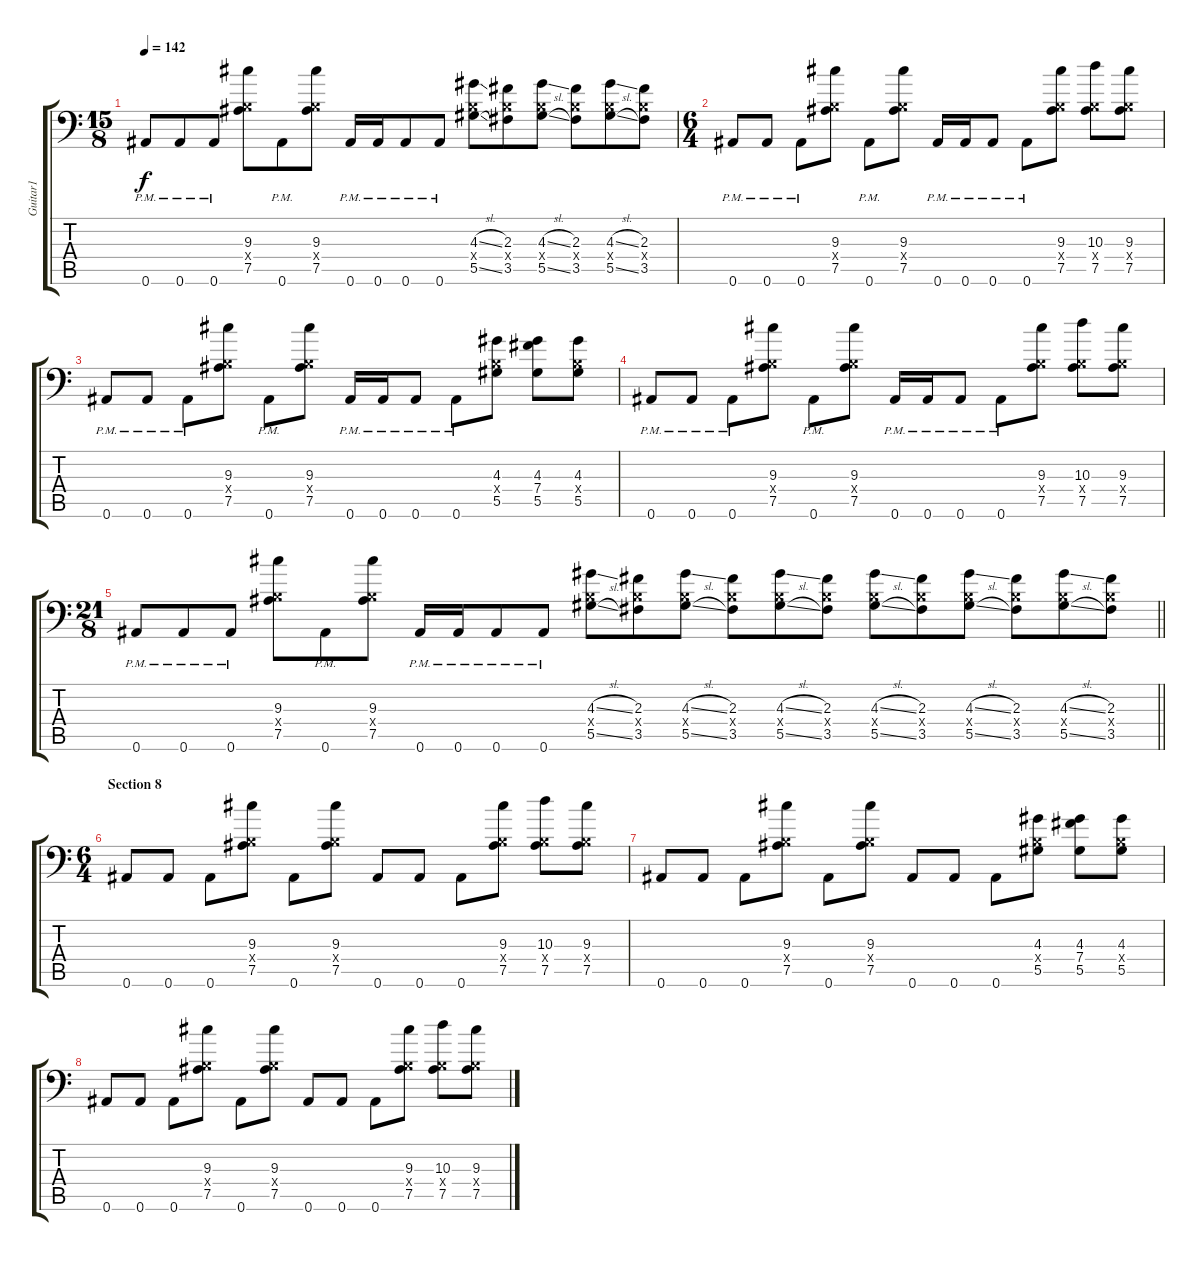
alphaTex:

\track ("Guitar1" "Guitar1") {instrument overdrivenguitar}
\staff {score tabs}
\tuning (B3 Ab3 E3 B2 Eb2 Bb1) {hide}
\ts (15 8)
\tempo 142
\clef f4
\ks c
0.6{pm}.8{dy f} 0.6{pm}.8 0.6{pm}.8 (9.3 0.4{x} 7.5).8 0.6{pm}.8 (9.3 0.4{x} 7.5).8 0.6{pm}.16 0.6{pm}.16 0.6{pm}.8 0.6{pm}.8 (4.3{sl} 0.4{x} 5.5{sl}).8 (2.3 0.4{x} 3.5).8 (4.3{sl} 0.4{x} 5.5{sl}).8 (2.3 0.4{x} 3.5).8 (4.3{sl} 0.4{x} 5.5{sl}).8 (2.3 0.4{x} 3.5).8 |
\ts (6 4)
0.6{pm}.8 0.6{pm}.8 0.6{pm}.8 (9.3 0.4{x} 7.5).8 0.6{pm}.8 (9.3 0.4{x} 7.5).8 0.6{pm}.16 0.6{pm}.16 0.6{pm}.8 0.6{pm}.8 (9.3 0.4{x} 7.5).8 (10.3 0.4{x} 7.5).8 (9.3 0.4{x} 7.5).8 |
0.6{pm}.8 0.6{pm}.8 0.6{pm}.8 (9.3 0.4{x} 7.5).8 0.6{pm}.8 (9.3 0.4{x} 7.5).8 0.6{pm}.16 0.6{pm}.16 0.6{pm}.8 0.6{pm}.8 (4.3 0.4{x} 5.5).8 (4.3 7.4 5.5).8 (4.3 0.4{x} 5.5).8 |
0.6{pm}.8 0.6{pm}.8 0.6{pm}.8 (9.3 0.4{x} 7.5).8 0.6{pm}.8 (9.3 0.4{x} 7.5).8 0.6{pm}.16 0.6{pm}.16 0.6{pm}.8 0.6{pm}.8 (9.3 0.4{x} 7.5).8 (10.3 0.4{x} 7.5).8 (9.3 0.4{x} 7.5).8 |
\ts (21 8)
\barLineRight lightlight
0.6{pm}.8 0.6{pm}.8 0.6{pm}.8 (9.3 0.4{x} 7.5).8 0.6{pm}.8 (9.3 0.4{x} 7.5).8 0.6{pm}.16 0.6{pm}.16 0.6{pm}.8 0.6{pm}.8 (4.3{sl} 0.4{x} 5.5{sl}).8 (2.3 0.4{x} 3.5).8 (4.3{sl} 0.4{x} 5.5{sl}).8 (2.3 0.4{x} 3.5).8 (4.3{sl} 0.4{x} 5.5{sl}).8 (2.3 0.4{x} 3.5).8 (4.3{sl} 0.4{x} 5.5{sl}).8 (2.3 0.4{x} 3.5).8 (4.3{sl} 0.4{x} 5.5{sl}).8 (2.3 0.4{x} 3.5).8 (4.3{sl} 0.4{x} 5.5{sl}).8 (2.3 0.4{x} 3.5).8 |
\ts (6 4)
\section ("" "Section 8")
0.6.8 0.6.8 0.6.8 (9.3 0.4{x} 7.5).8 0.6.8 (9.3 0.4{x} 7.5).8 0.6.8 0.6.8 0.6.8 (9.3 0.4{x} 7.5).8 (10.3 0.4{x} 7.5).8 (9.3 0.4{x} 7.5).8 |
0.6.8 0.6.8 0.6.8 (9.3 0.4{x} 7.5).8 0.6.8 (9.3 0.4{x} 7.5).8 0.6.8 0.6.8 0.6.8 (4.3 0.4{x} 5.5).8 (4.3 7.4 5.5).8 (4.3 0.4{x} 5.5).8 |
0.6.8 0.6.8 0.6.8 (9.3 0.4{x} 7.5).8 0.6.8 (9.3 0.4{x} 7.5).8 0.6.8 0.6.8 0.6.8 (9.3 0.4{x} 7.5).8 (10.3 0.4{x} 7.5).8 (9.3 0.4{x} 7.5).8
